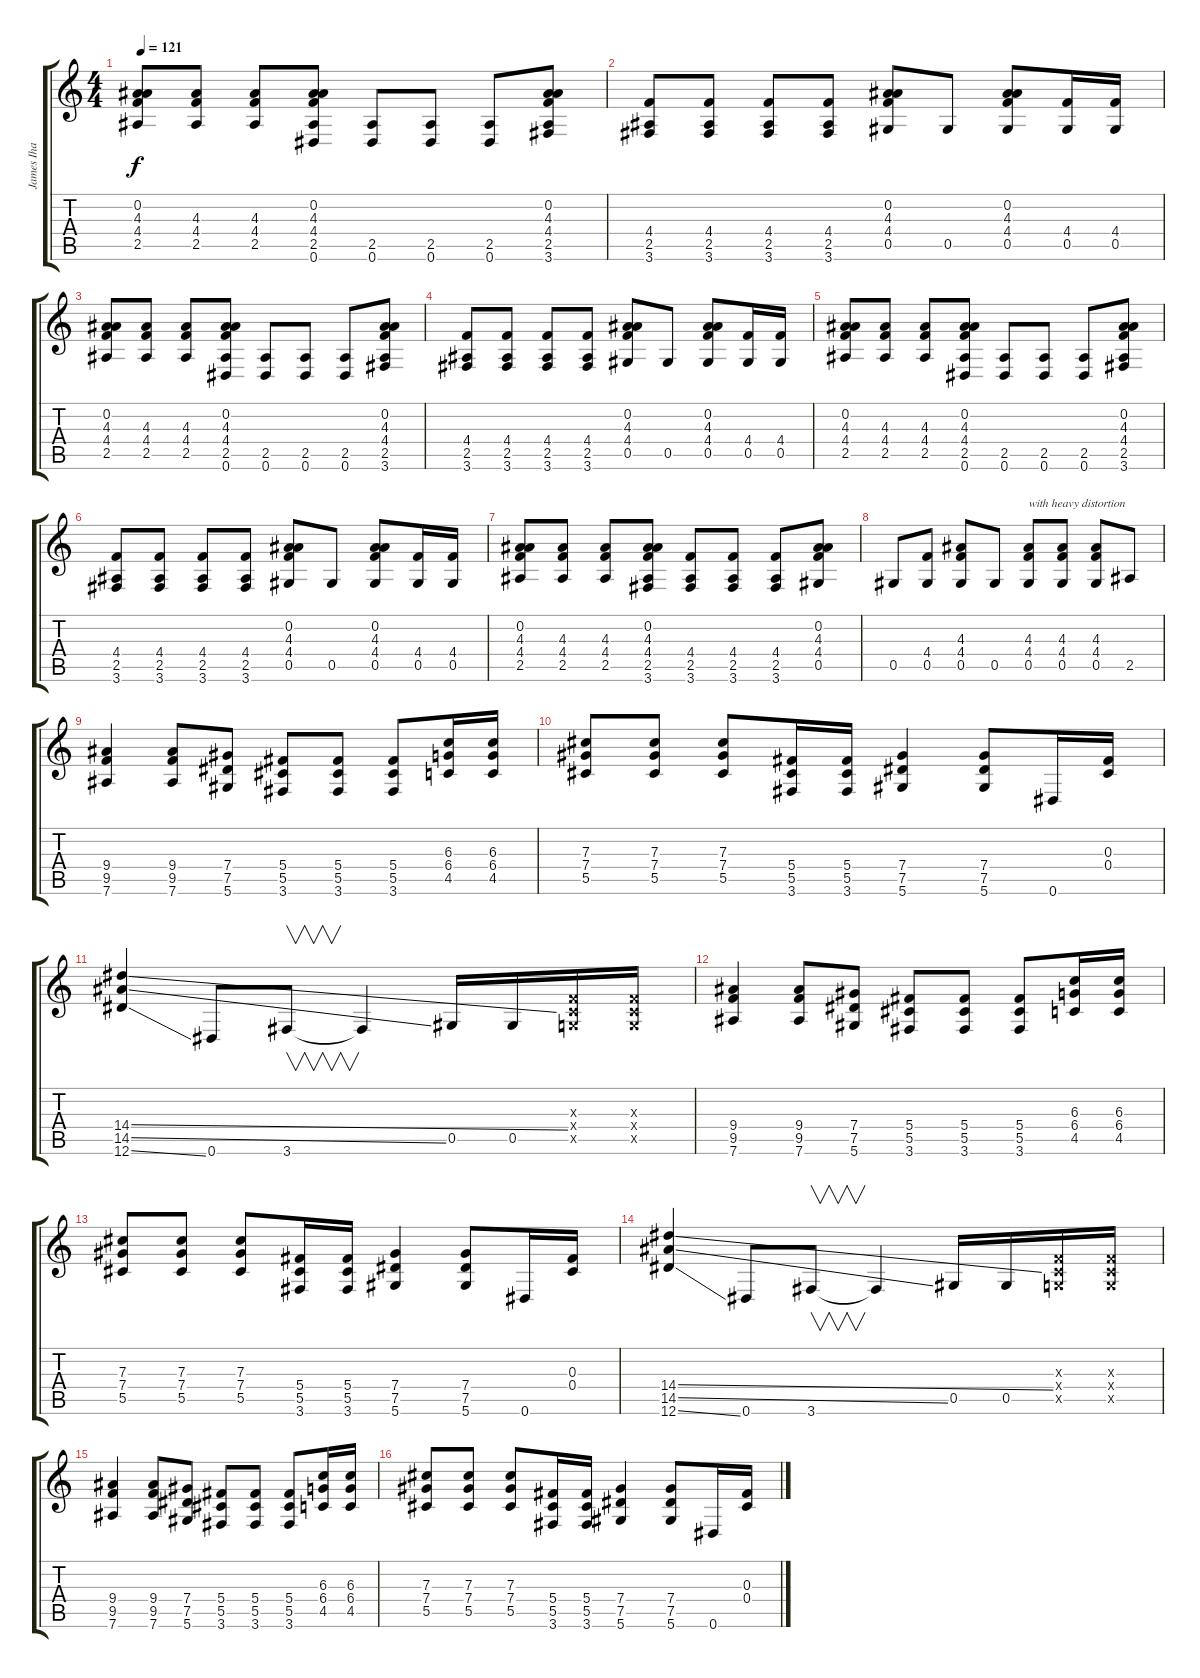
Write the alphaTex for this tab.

\track ("James Iha (Ovd Guitar)" "James Iha ") {instrument overdrivenguitar}
\staff {score tabs}
\tuning (Eb4 Bb3 Gb3 Db3 Ab2 Eb2) {hide}
\ts (4 4)
\tempo 121
\clef g2
\ks c
(0.2 4.3 4.4 2.5).8{dy f} (4.3 4.4 2.5).8 (4.3 4.4 2.5).8 (0.2 4.3 4.4 2.5 0.6).8 (2.5 0.6).8 (2.5 0.6).8 (2.5 0.6).8 (0.2 4.3 4.4 2.5 3.6).8 |
(4.4 2.5 3.6).8 (4.4 2.5 3.6).8 (4.4 2.5 3.6).8 (4.4 2.5 3.6).8 (0.2 4.3 4.4 0.5).8 0.5.8 (0.2 4.3 4.4 0.5).8 (4.4 0.5).16 (4.4 0.5).16 |
(0.2 4.3 4.4 2.5).8 (4.3 4.4 2.5).8 (4.3 4.4 2.5).8 (0.2 4.3 4.4 2.5 0.6).8 (2.5 0.6).8 (2.5 0.6).8 (2.5 0.6).8 (0.2 4.3 4.4 2.5 3.6).8 |
(4.4 2.5 3.6).8 (4.4 2.5 3.6).8 (4.4 2.5 3.6).8 (4.4 2.5 3.6).8 (0.2 4.3 4.4 0.5).8 0.5.8 (0.2 4.3 4.4 0.5).8 (4.4 0.5).16 (4.4 0.5).16 |
(0.2 4.3 4.4 2.5).8 (4.3 4.4 2.5).8 (4.3 4.4 2.5).8 (0.2 4.3 4.4 2.5 0.6).8 (2.5 0.6).8 (2.5 0.6).8 (2.5 0.6).8 (0.2 4.3 4.4 2.5 3.6).8 |
(4.4 2.5 3.6).8 (4.4 2.5 3.6).8 (4.4 2.5 3.6).8 (4.4 2.5 3.6).8 (0.2 4.3 4.4 0.5).8 0.5.8 (0.2 4.3 4.4 0.5).8 (4.4 0.5).16 (4.4 0.5).16 |
(0.2 4.3 4.4 2.5).8 (4.3 4.4 2.5).8 (4.3 4.4 2.5).8 (0.2 4.3 4.4 2.5 3.6).8 (4.4 2.5 3.6).8 (4.4 2.5 3.6).8 (4.4 2.5 3.6).8 (0.2 4.3 4.4 0.5).8 |
0.5.8 (4.4 0.5).8 (4.3 4.4 0.5).8 0.5.8 (4.3 4.4 0.5).8{txt "with heavy distortion"} (4.3 4.4 0.5).8 (4.3 4.4 0.5).8 2.5.8 |
(9.4 9.5 7.6).4 (9.4 9.5 7.6).8 (7.4 7.5 5.6).8 (5.4 5.5 3.6).8 (5.4 5.5 3.6).8 (5.4 5.5 3.6).8 (6.3 6.4 4.5).16 (6.3 6.4 4.5).16 |
(7.3 7.4 5.5).8 (7.3 7.4 5.5).8 (7.3 7.4 5.5).8 (5.4 5.5 3.6).16 (5.4 5.5 3.6).16 (7.4 7.5 5.6).4 (7.4 7.5 5.6).8 0.6.16 (0.3 0.4).16 |
(14.4{ss} 14.5{ss} 12.6{ss}).4 0.6.8 3.6.8{v} 3.6{t}.4 0.5.16 0.5.16 (-1.3{x} -1.4{x} -1.5{x}).16 (-1.3{x} -1.4{x} -1.5{x}).16 |
(9.4 9.5 7.6).4 (9.4 9.5 7.6).8 (7.4 7.5 5.6).8 (5.4 5.5 3.6).8 (5.4 5.5 3.6).8 (5.4 5.5 3.6).8 (6.3 6.4 4.5).16 (6.3 6.4 4.5).16 |
(7.3 7.4 5.5).8 (7.3 7.4 5.5).8 (7.3 7.4 5.5).8 (5.4 5.5 3.6).16 (5.4 5.5 3.6).16 (7.4 7.5 5.6).4 (7.4 7.5 5.6).8 0.6.16 (0.3 0.4).16 |
(14.4{ss} 14.5{ss} 12.6{ss}).4 0.6.8 3.6.8{v} 3.6{t}.4 0.5.16 0.5.16 (-1.3{x} -1.4{x} -1.5{x}).16 (-1.3{x} -1.4{x} -1.5{x}).16 |
(9.4 9.5 7.6).4 (9.4 9.5 7.6).8 (7.4 7.5 5.6).8 (5.4 5.5 3.6).8 (5.4 5.5 3.6).8 (5.4 5.5 3.6).8 (6.3 6.4 4.5).16 (6.3 6.4 4.5).16 |
(7.3 7.4 5.5).8 (7.3 7.4 5.5).8 (7.3 7.4 5.5).8 (5.4 5.5 3.6).16 (5.4 5.5 3.6).16 (7.4 7.5 5.6).4 (7.4 7.5 5.6).8 0.6.16 (0.3 0.4).16
